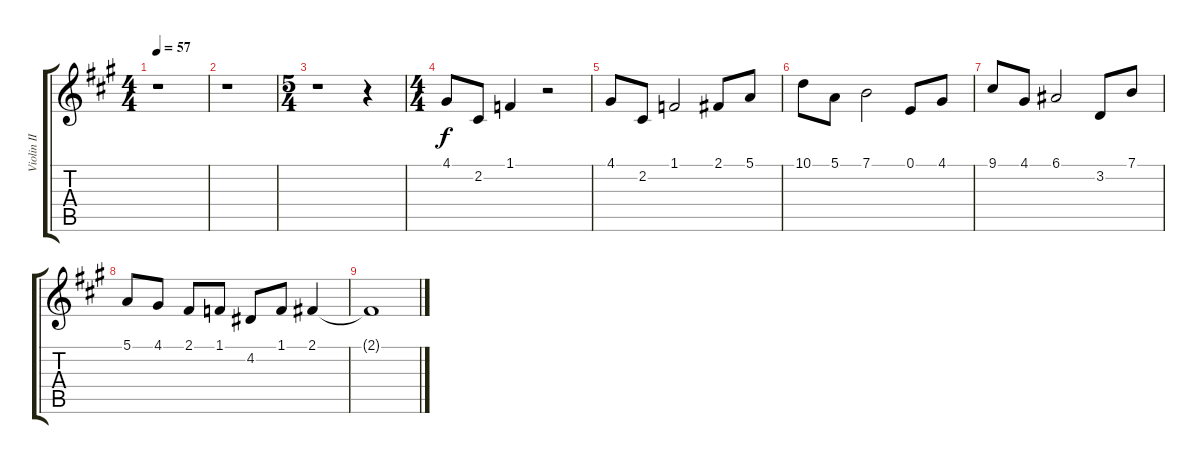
\track ("Violin II" "Violin II") {instrument acousticgrandpiano bank 1}
\staff {score tabs}
\tuning (E4 B3 G3 D3 A2 E2) {hide}
\ts (4 4)
\tempo 57
\clef g2
\ks a
r.1{dy f} |
r.1 |
\ts (5 4)
r.1 r.4 |
\ts (4 4)
4.1.8 2.2.8 1.1.4 r.2 |
4.1.8 2.2.8 1.1.2 2.1.8 5.1.8 |
10.1.8 5.1.8 7.1.2 0.1.8 4.1.8 |
9.1.8 4.1.8 6.1.2 3.2.8 7.1.8 |
5.1.8 4.1.8 2.1.8 1.1.8 4.2.8 1.1.8 2.1.4 |
2.1{t}.1
